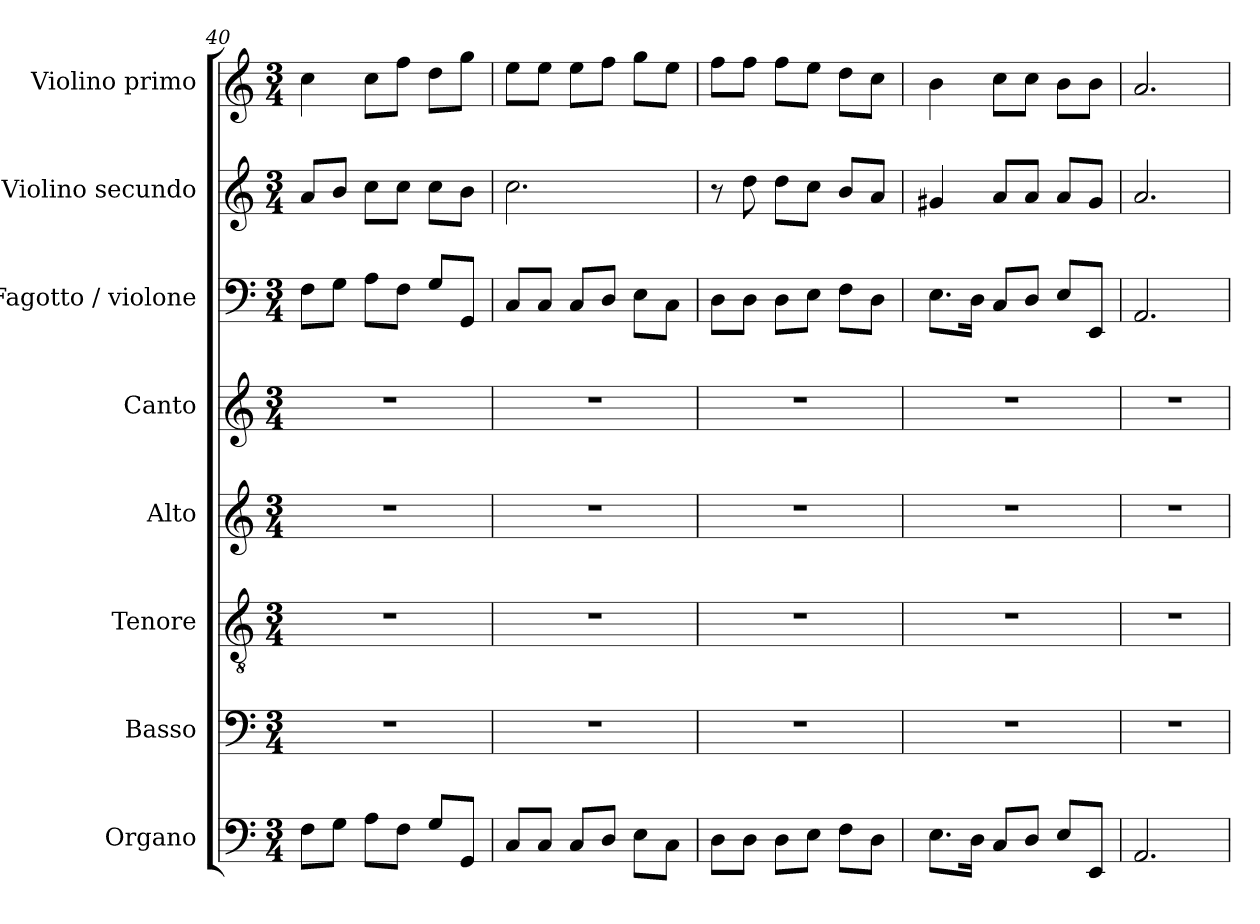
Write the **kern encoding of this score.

**kern	**kern	**kern	**kern	**kern	**kern	**kern	**kern
*part8	*part7	*part6	*part5	*part4	*part3	*part2	*part1
*staff8	*staff7	*staff6	*staff5	*staff4	*staff3	*staff2	*staff1
*I"Organo	*I"Basso	*I"Tenore	*I"Alto	*I"Canto	*I"Fagotto / violone	*I"Violino secundo	*I"Violino primo
*I'Org	*I'B	*I'T	*I'A	*I'C	*I'Vne	*I'V2	*I'V1
*clefF4	*clefF4	*clefGv2	*clefG2	*clefG2	*clefF4	*clefG2	*clefG2
*k[]	*k[]	*k[]	*k[]	*k[]	*k[]	*k[]	*k[]
*C:	*C:	*C:	*C:	*C:	*C:	*C:	*C:
*M3/4	*M3/4	*M3/4	*M3/4	*M3/4	*M3/4	*M3/4	*M3/4
=40	=40	=40	=40	=40	=40	=40	=40
8F\L	2.r	2.r	2.r	2.r	8F\L	8a/L	4cc\
8G\J	.	.	.	.	8G\J	8b/J	.
8A\L	.	.	.	.	8A\L	8cc\L	8cc\L
8F\J	.	.	.	.	8F\J	8cc\J	8ff\J
8G/L	.	.	.	.	8G/L	8cc\L	8dd\L
8GG/J	.	.	.	.	8GG/J	8b\J	8gg\J
=41	=41	=41	=41	=41	=41	=41	=41
8C/L	2.r	2.r	2.r	2.r	8C/L	2.cc\	8ee\L
8C/J	.	.	.	.	8C/J	.	8ee\J
8C/L	.	.	.	.	8C/L	.	8ee\L
8D/J	.	.	.	.	8D/J	.	8ff\J
8E\L	.	.	.	.	8E\L	.	8gg\L
8C\J	.	.	.	.	8C\J	.	8ee\J
=42	=42	=42	=42	=42	=42	=42	=42
8D\L	2.r	2.r	2.r	2.r	8D\L	8r	8ff\L
8D\J	.	.	.	.	8D\J	8dd\	8ff\J
8D\L	.	.	.	.	8D\L	8dd\L	8ff\L
8E\J	.	.	.	.	8E\J	8cc\J	8ee\J
8F\L	.	.	.	.	8F\L	8b/L	8dd\L
8D\J	.	.	.	.	8D\J	8a/J	8cc\J
=43	=43	=43	=43	=43	=43	=43	=43
8.E\L	2.r	2.r	2.r	2.r	8.E\L	4g#X/	4b\
16D\Jk	.	.	.	.	16D\Jk	.	.
8C/L	.	.	.	.	8C/L	8a/L	8cc\L
8D/J	.	.	.	.	8D/J	8a/J	8cc\J
8E/L	.	.	.	.	8E/L	8a/L	8b\L
8EE/J	.	.	.	.	8EE/J	8g#/J	8b\J
!!LO:LB:g=z
=44	=44	=44	=44	=44	=44	=44	=44
2.AA/	2.r	2.r	2.r	2.r	2.AA/	2.a/	2.a/
=	=	=	=	=	=	=	=
*-	*-	*-	*-	*-	*-	*-	*-
